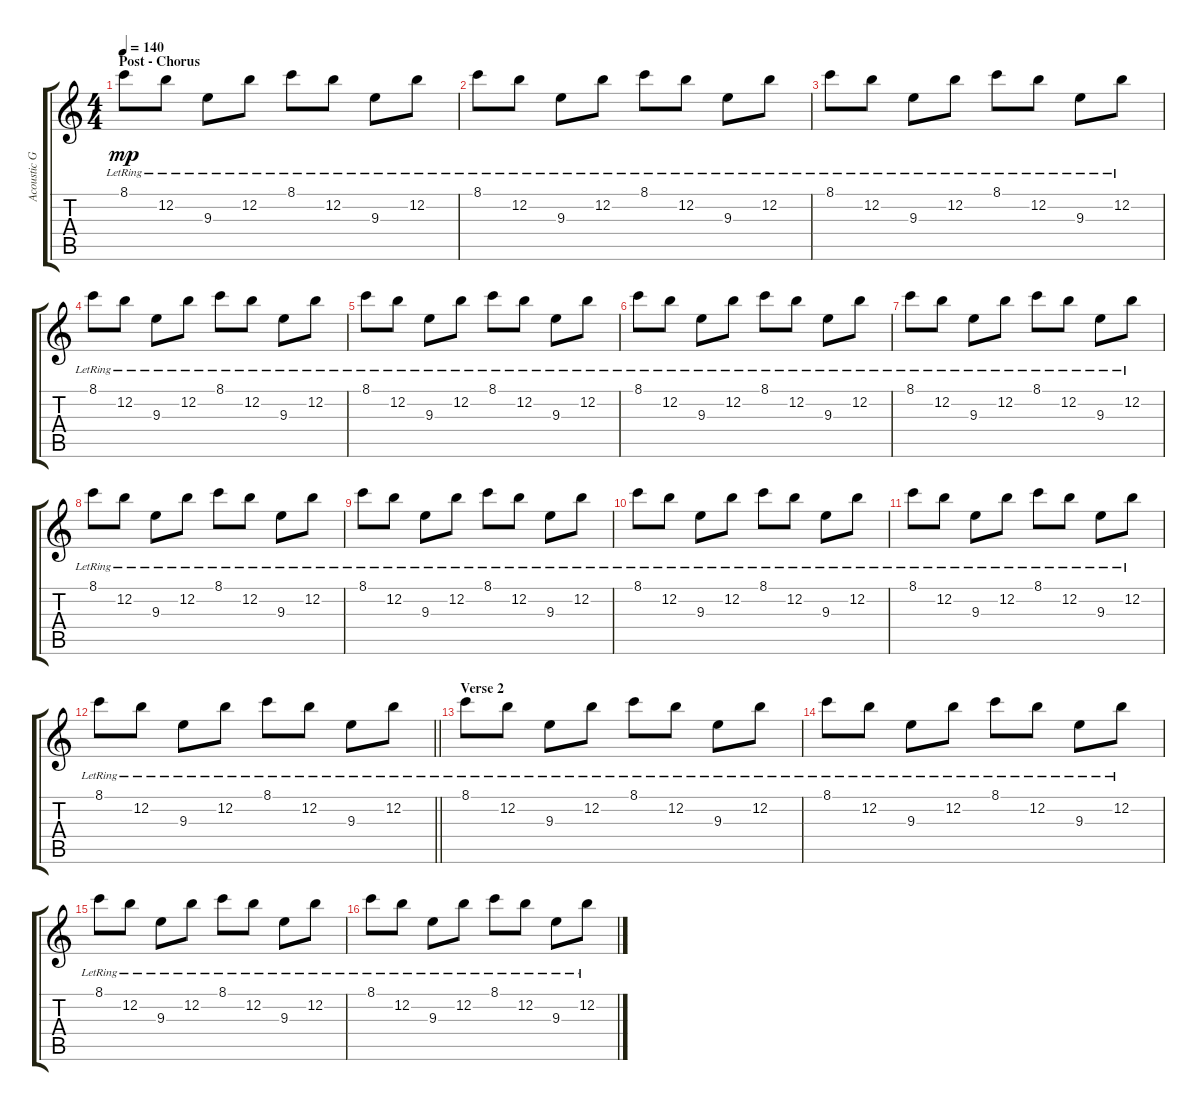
\track ("Acoustic Guitar" "Acoustic G") {instrument acousticguitarsteel}
\staff {score tabs}
\tuning (E4 B3 G3 D3 A2 E2) {hide}
\ts (4 4)
\section ("" "Post - Chorus")
\tempo 140
\clef g2
\ks c
8.1{lr}.8{dy mp} 12.2{lr}.8 9.3{lr}.8 12.2{lr}.8 8.1{lr}.8 12.2{lr}.8 9.3{lr}.8 12.2{lr}.8 |
8.1{lr}.8 12.2{lr}.8 9.3{lr}.8 12.2{lr}.8 8.1{lr}.8 12.2{lr}.8 9.3{lr}.8 12.2{lr}.8 |
8.1{lr}.8 12.2{lr}.8 9.3{lr}.8 12.2{lr}.8 8.1{lr}.8 12.2{lr}.8 9.3{lr}.8 12.2{lr}.8 |
8.1{lr}.8 12.2{lr}.8 9.3{lr}.8 12.2{lr}.8 8.1{lr}.8 12.2{lr}.8 9.3{lr}.8 12.2{lr}.8 |
8.1{lr}.8 12.2{lr}.8 9.3{lr}.8 12.2{lr}.8 8.1{lr}.8 12.2{lr}.8 9.3{lr}.8 12.2{lr}.8 |
8.1{lr}.8 12.2{lr}.8 9.3{lr}.8 12.2{lr}.8 8.1{lr}.8 12.2{lr}.8 9.3{lr}.8 12.2{lr}.8 |
8.1{lr}.8 12.2{lr}.8 9.3{lr}.8 12.2{lr}.8 8.1{lr}.8 12.2{lr}.8 9.3{lr}.8 12.2{lr}.8 |
8.1{lr}.8 12.2{lr}.8 9.3{lr}.8 12.2{lr}.8 8.1{lr}.8 12.2{lr}.8 9.3{lr}.8 12.2{lr}.8 |
8.1{lr}.8 12.2{lr}.8 9.3{lr}.8 12.2{lr}.8 8.1{lr}.8 12.2{lr}.8 9.3{lr}.8 12.2{lr}.8 |
8.1{lr}.8 12.2{lr}.8 9.3{lr}.8 12.2{lr}.8 8.1{lr}.8 12.2{lr}.8 9.3{lr}.8 12.2{lr}.8 |
8.1{lr}.8 12.2{lr}.8 9.3{lr}.8 12.2{lr}.8 8.1{lr}.8 12.2{lr}.8 9.3{lr}.8 12.2{lr}.8 |
\barLineRight lightlight
8.1{lr}.8 12.2{lr}.8 9.3{lr}.8 12.2{lr}.8 8.1{lr}.8 12.2{lr}.8 9.3{lr}.8 12.2{lr}.8 |
\section ("" "Verse 2")
8.1{lr}.8 12.2{lr}.8 9.3{lr}.8 12.2{lr}.8 8.1{lr}.8 12.2{lr}.8 9.3{lr}.8 12.2{lr}.8 |
8.1{lr}.8 12.2{lr}.8 9.3{lr}.8 12.2{lr}.8 8.1{lr}.8 12.2{lr}.8 9.3{lr}.8 12.2{lr}.8 |
8.1{lr}.8 12.2{lr}.8 9.3{lr}.8 12.2{lr}.8 8.1{lr}.8 12.2{lr}.8 9.3{lr}.8 12.2{lr}.8 |
8.1{lr}.8 12.2{lr}.8 9.3{lr}.8 12.2{lr}.8 8.1{lr}.8 12.2{lr}.8 9.3{lr}.8 12.2{lr}.8
